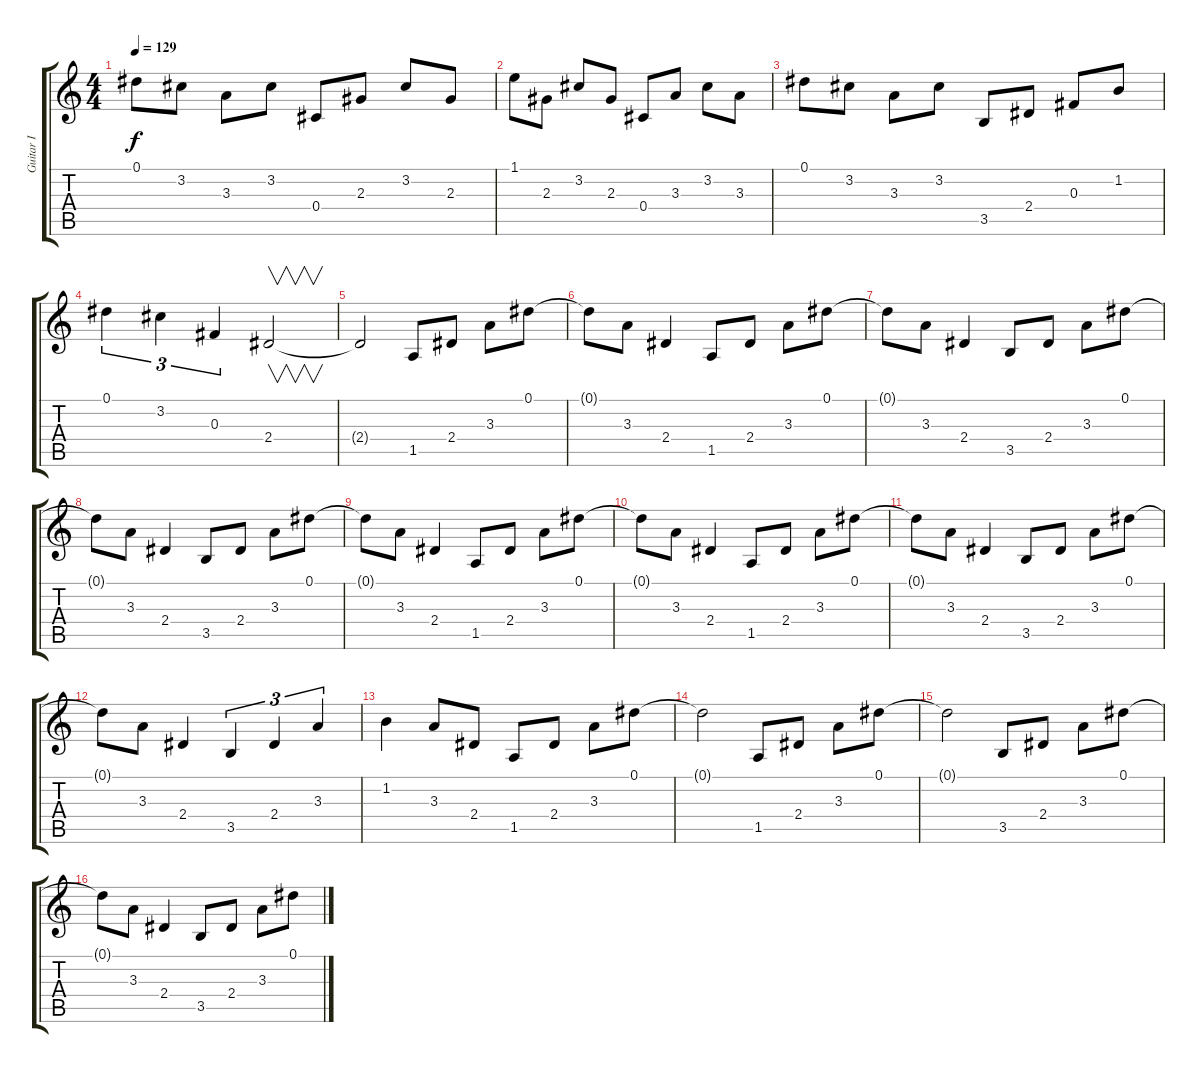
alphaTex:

\track ("Guitar I" "Guitar I") {instrument overdrivenguitar}
\staff {score tabs}
\tuning (Eb4 Bb3 Gb3 Db3 Ab2 Eb2) {hide}
\ts (4 4)
\tempo 129
\clef g2
\ks c
0.1.8{dy f} 3.2.8 3.3.8 3.2.8 0.4.8 2.3.8 3.2.8{volume 11 balance 8} 2.3.8 |
1.1.8 2.3.8 3.2.8 2.3.8 0.4.8{volume 11 balance 8} 3.3.8 3.2.8 3.3.8 |
0.1.8 3.2.8 3.3.8 3.2.8 3.5.8 2.4.8 0.3.8 1.2.8 |
0.1.4{tu (3 2)} 3.2.4{tu (3 2)} 0.3.4{tu (3 2)} 2.4.2{v} |
2.4{t}.2 1.5.8{volume 11 balance 8} 2.4.8 3.3.8 0.1.8 |
0.1{t}.8 3.3.8 2.4.4 1.5.8 2.4.8 3.3.8 0.1.8 |
0.1{t}.8 3.3.8 2.4.4 3.5.8 2.4.8 3.3.8 0.1.8 |
0.1{t}.8 3.3.8 2.4.4 3.5.8 2.4.8 3.3.8 0.1.8 |
0.1{t}.8 3.3.8 2.4.4 1.5.8 2.4.8 3.3.8 0.1.8 |
0.1{t}.8 3.3.8 2.4.4 1.5.8 2.4.8 3.3.8 0.1.8 |
0.1{t}.8 3.3.8 2.4.4 3.5.8 2.4.8 3.3.8 0.1.8 |
0.1{t}.8 3.3.8 2.4.4 3.5.4{tu (3 2)} 2.4.4{tu (3 2)} 3.3.4{tu (3 2)} |
1.2.4 3.3.8 2.4.8 1.5.8 2.4.8 3.3.8 0.1.8 |
0.1{t}.2 1.5.8 2.4.8 3.3.8 0.1.8 |
0.1{t}.2 3.5.8 2.4.8 3.3.8 0.1.8 |
0.1{t}.8 3.3.8 2.4.4 3.5.8 2.4.8 3.3.8 0.1.8
